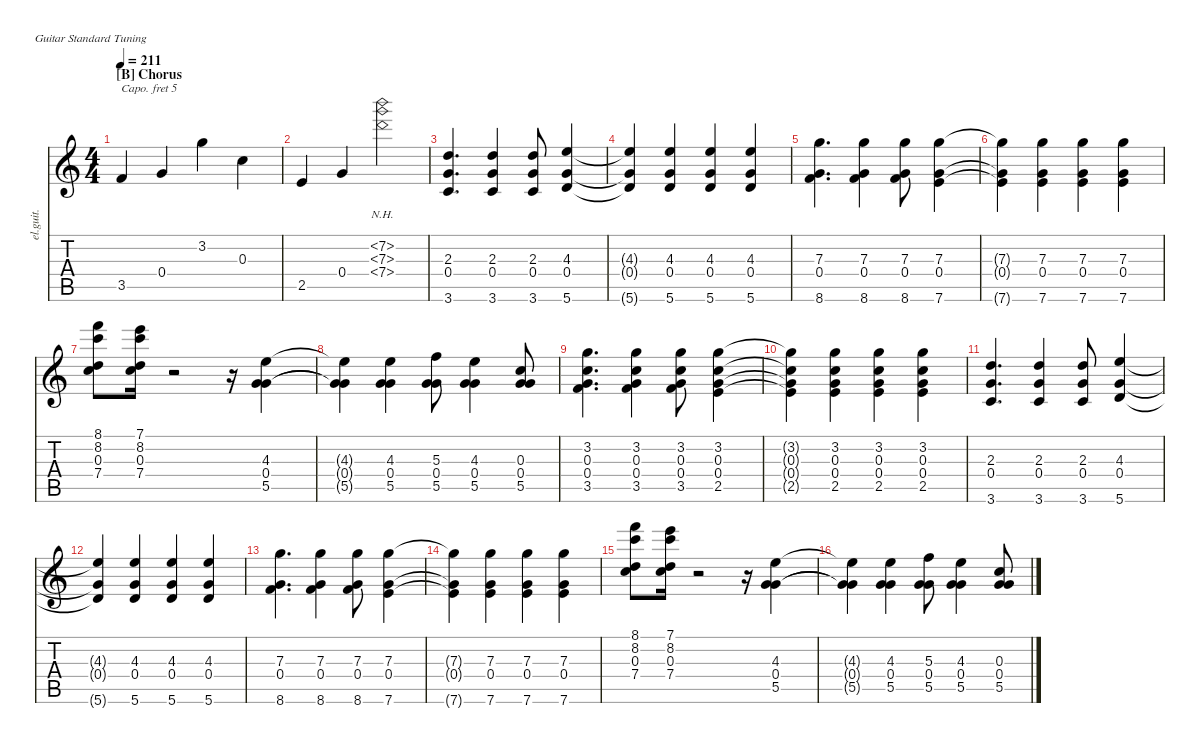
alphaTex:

\defaultSystemsLayout 4
\hideDynamics
\bracketExtendMode nobrackets
\track ("Guitar" "el.guit.") {instrument electricguitarclean}
\staff {score tabs}
\capo 5
\tuning (E4 B3 G3 D3 A2 E2)
\ts (4 4)
\section ("B" "Chorus")
\tempo 211
\clef g2
\ks c
3.5.4{dy mf beam Up} 0.4.4{beam Up} 3.2.4{beam Down} 0.3.4{beam Down} |
2.5.4{beam Up} 0.4.4{beam Up} (7.2{nh} 7.3{nh} 7.4{nh}).2{beam Down} |
(2.3 3.6 0.4).4{d beam Up} (2.3 3.6 0.4).4{beam Up} (2.3 3.6 0.4).8{beam Up} (4.3 5.6 0.4).4{beam Up} |
(4.3{t} 5.6{t} 0.4{t}).4{beam Up} (4.3 5.6 0.4).4{beam Up} (4.3 5.6 0.4).4{beam Up} (4.3 5.6 0.4).4{beam Up} |
(7.3 8.6 0.4).4{d beam Down} (7.3 8.6 0.4).4{beam Down} (7.3 8.6 0.4).8{beam Down} (7.3 7.6 0.4).4{beam Down} |
(7.3{t} 7.6{t} 0.4{t}).4{beam Down} (7.3 7.6 0.4).4{beam Down} (7.3 7.6 0.4).4{beam Down} (7.3 7.6 0.4).4{beam Down} |
(8.1 7.4 0.3 8.2).8{beam Down} (7.1 8.2 0.3 7.4).16{beam Down} r.2{beam Down} r.16{beam Down} (5.5 4.3 0.4).4{beam Down} |
(4.3{t} 5.5{t} 0.4{t}).4{beam Down} (4.3 0.4 5.5).4{beam Down} (5.3 0.4 5.5).8{beam Down} (4.3 0.4 5.5).4{beam Down} (0.3 0.4 5.5).8{beam Up} |
(3.5 3.2 0.3 0.4).4{d beam Down} (3.2 3.5 0.3 0.4).4{beam Down} (3.2 3.5 0.3 0.4).8{beam Down} (3.2 2.5 0.3 0.4).4{beam Down} |
(3.2{t} 0.4{t} 0.3{t} 2.5{t}).4{beam Down} (3.2 0.4 0.3 2.5).4{beam Down} (3.2 0.4 0.3 2.5).4{beam Down} (3.2 0.4 0.3 2.5).4{beam Down} |
(2.3 3.6 0.4).4{d beam Up} (2.3 3.6 0.4).4{beam Up} (2.3 3.6 0.4).8{beam Up} (4.3 5.6 0.4).4{beam Up} |
(4.3{t} 5.6{t} 0.4{t}).4{beam Up} (4.3 5.6 0.4).4{beam Up} (4.3 5.6 0.4).4{beam Up} (4.3 5.6 0.4).4{beam Up} |
(7.3 8.6 0.4).4{d beam Down} (7.3 8.6 0.4).4{beam Down} (7.3 8.6 0.4).8{beam Down} (7.3 7.6 0.4).4{beam Down} |
(7.3{t} 7.6{t} 0.4{t}).4{beam Down} (7.3 7.6 0.4).4{beam Down} (7.3 7.6 0.4).4{beam Down} (7.3 7.6 0.4).4{beam Down} |
(8.1 7.4 0.3 8.2).8{beam Down} (7.1 8.2 0.3 7.4).16{beam Down} r.2{beam Down} r.16{beam Down} (5.5 4.3 0.4).4{beam Down} |
(4.3{t} 5.5{t} 0.4{t}).4{beam Down} (4.3 0.4 5.5).4{beam Down} (5.3 0.4 5.5).8{beam Down} (4.3 0.4 5.5).4{beam Down} (0.3 0.4 5.5).8{beam Up}
